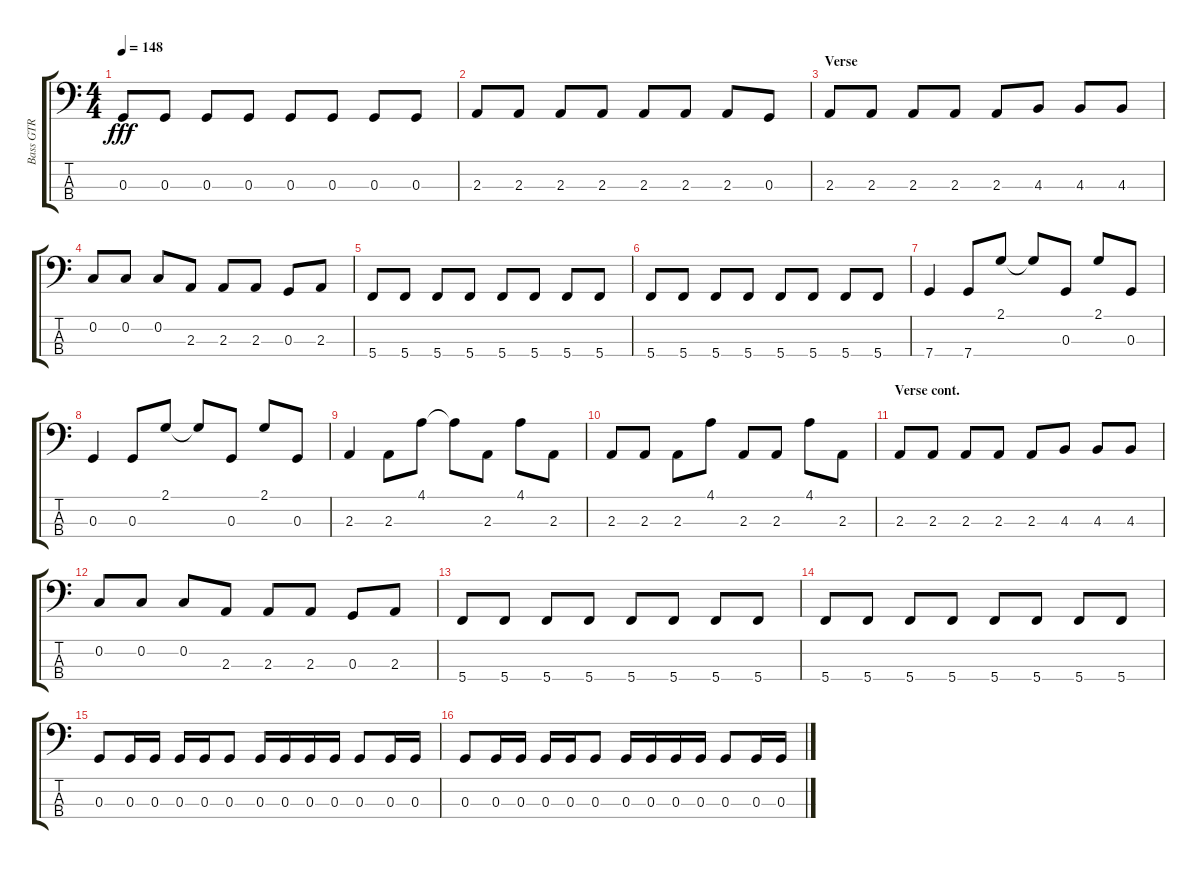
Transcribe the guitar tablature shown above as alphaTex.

\track ("Bass GTR" "Bass GTR") {instrument electricbassfinger}
\staff {score tabs}
\tuning (F2 C2 G1 C1) {hide}
\ts (4 4)
\tempo 148
\clef f4
\ks aminor
0.3.8{dy fff} 0.3.8 0.3.8 0.3.8 0.3.8 0.3.8 0.3.8 0.3.8 |
2.3.8 2.3.8 2.3.8 2.3.8 2.3.8 2.3.8 2.3.8 0.3.8 |
\section ("" "Verse")
2.3.8 2.3.8 2.3.8 2.3.8 2.3.8 4.3.8 4.3.8 4.3.8 |
0.2.8 0.2.8 0.2.8 2.3.8 2.3.8 2.3.8 0.3.8 2.3.8 |
5.4.8 5.4.8 5.4.8 5.4.8 5.4.8 5.4.8 5.4.8 5.4.8 |
5.4.8 5.4.8 5.4.8 5.4.8 5.4.8 5.4.8 5.4.8 5.4.8 |
7.4.4 7.4.8 2.1.8 2.1{t}.8 0.3.8 2.1.8 0.3.8 |
0.3.4 0.3.8 2.1.8 2.1{t}.8 0.3.8 2.1.8 0.3.8 |
2.3.4 2.3.8 4.1.8 4.1{t}.8 2.3.8 4.1.8 2.3.8 |
2.3.8 2.3.8 2.3.8 4.1.8 2.3.8 2.3.8 4.1.8 2.3.8 |
\section ("" "Verse cont.")
2.3.8 2.3.8 2.3.8 2.3.8 2.3.8 4.3.8 4.3.8 4.3.8 |
0.2.8 0.2.8 0.2.8 2.3.8 2.3.8 2.3.8 0.3.8 2.3.8 |
5.4.8 5.4.8 5.4.8 5.4.8 5.4.8 5.4.8 5.4.8 5.4.8 |
5.4.8 5.4.8 5.4.8 5.4.8 5.4.8 5.4.8 5.4.8 5.4.8 |
0.3.8 0.3.16 0.3.16 0.3.16 0.3.16 0.3.8 0.3.16 0.3.16 0.3.16 0.3.16 0.3.8 0.3.16 0.3.16 |
0.3.8 0.3.16 0.3.16 0.3.16 0.3.16 0.3.8 0.3.16 0.3.16 0.3.16 0.3.16 0.3.8 0.3.16 0.3.16
